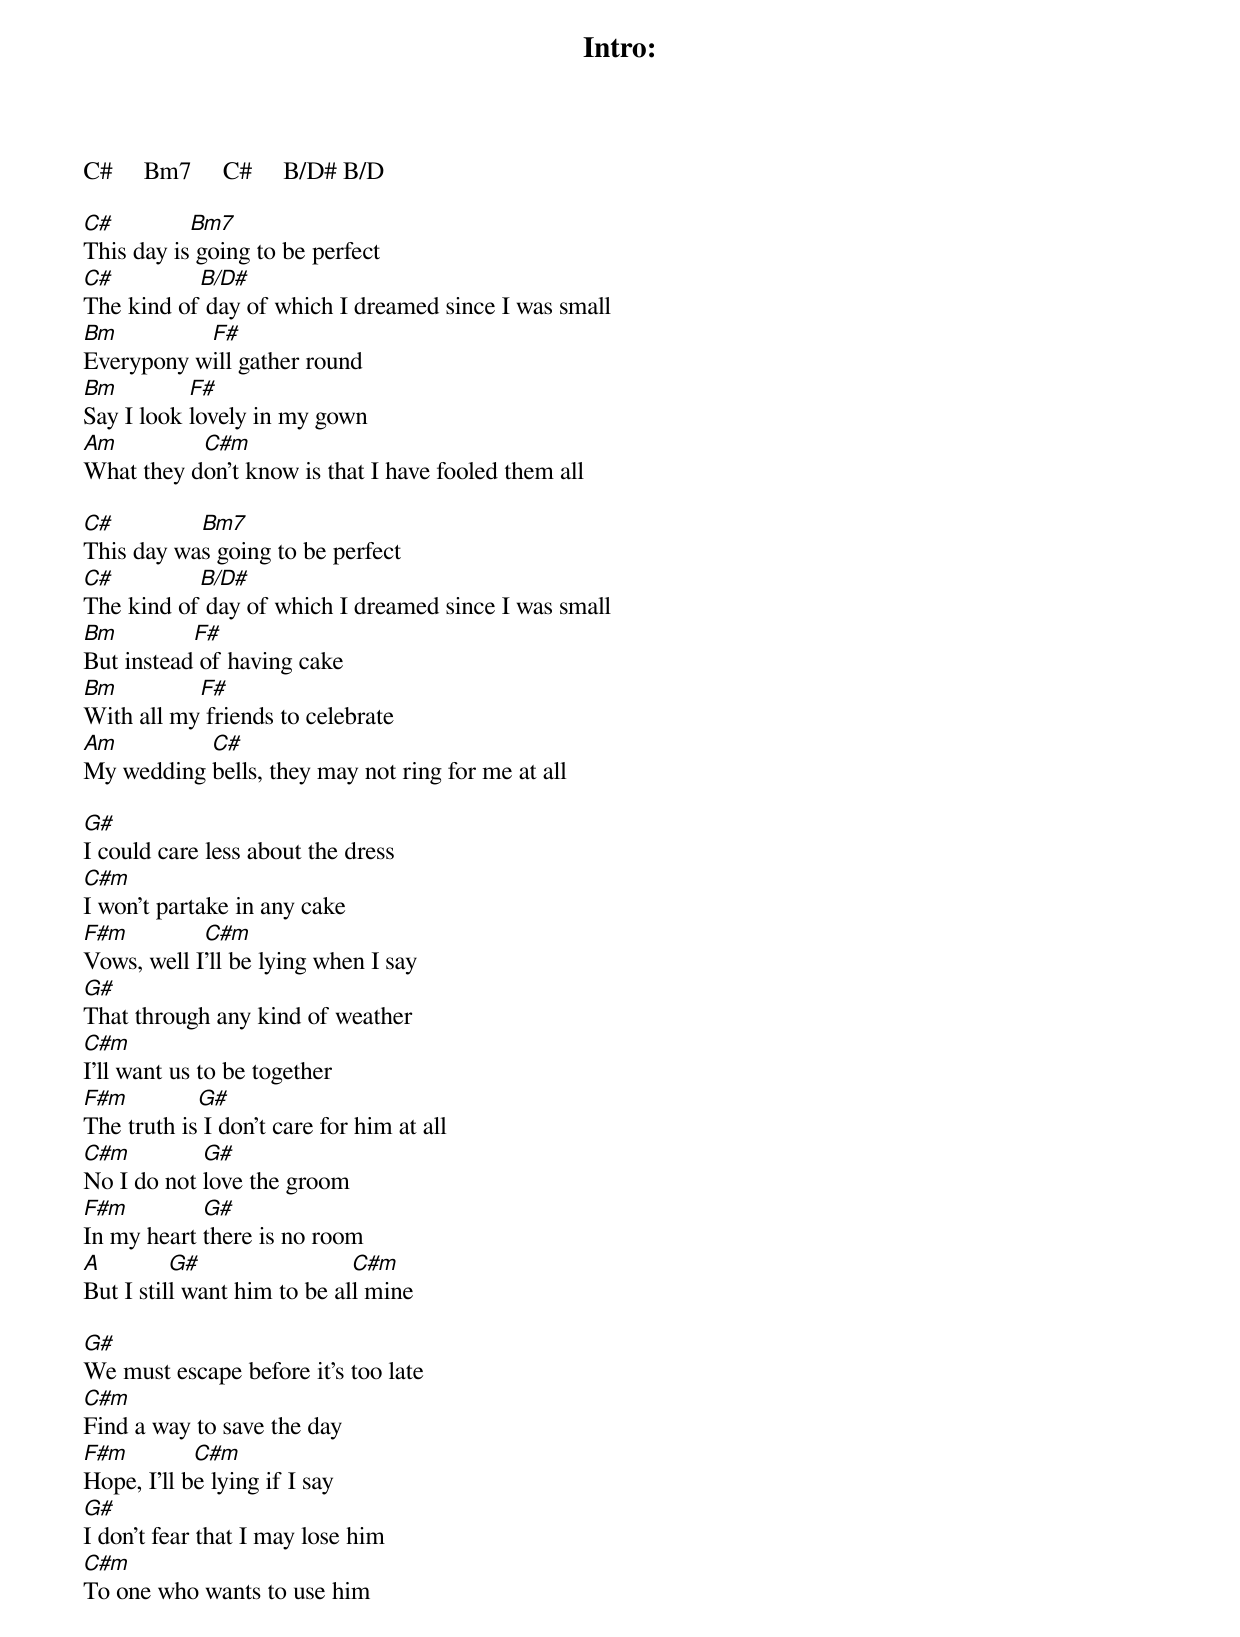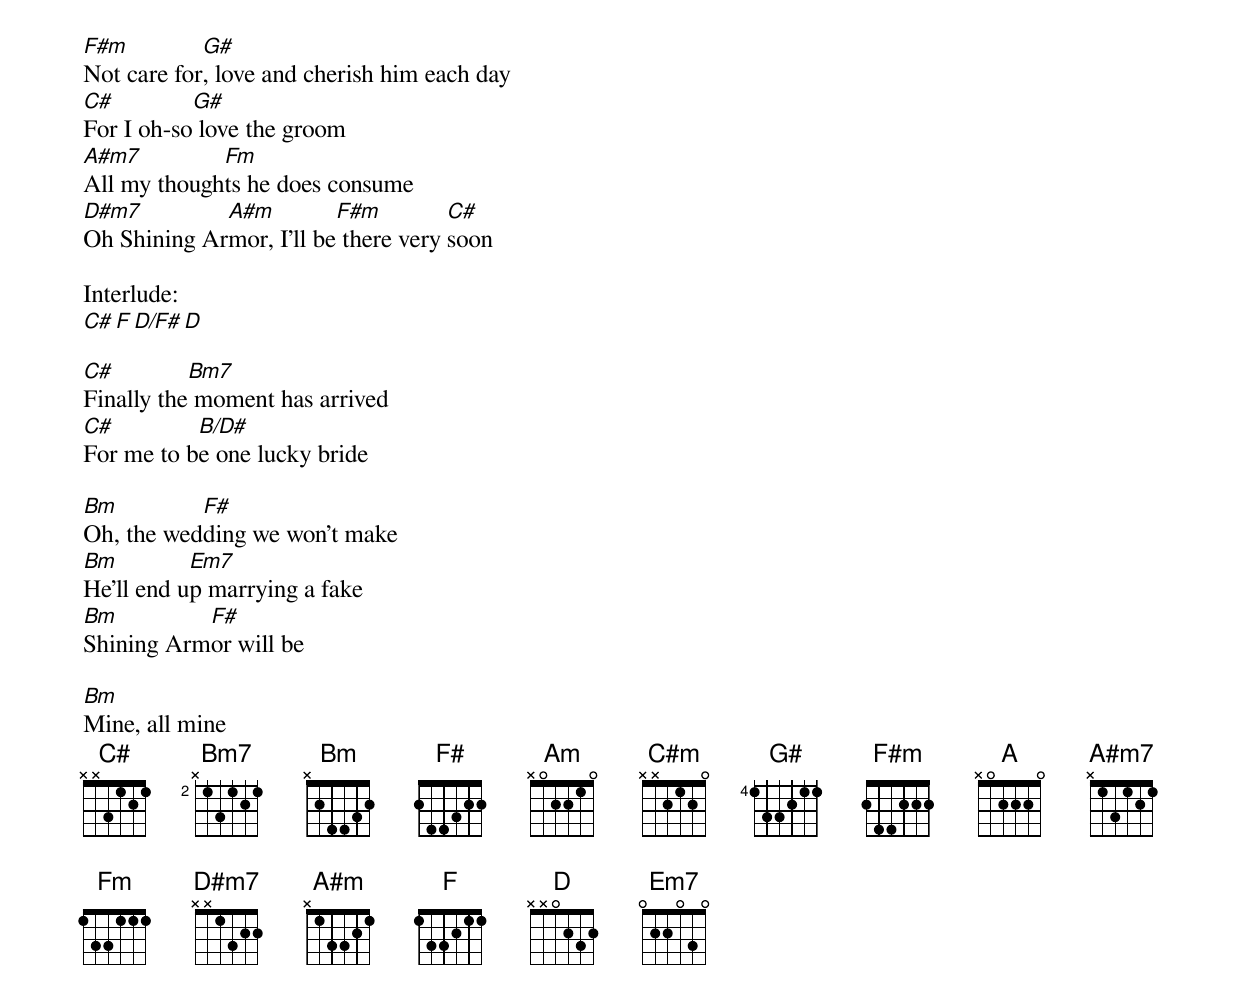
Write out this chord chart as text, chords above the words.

Intro:
C#     Bm7     C#     B/D# B/D

C#         Bm7
This day is going to be perfect
C#         B/D#
The kind of day of which I dreamed since I was small
Bm         F#
Everypony will gather round
Bm         F#
Say I look lovely in my gown
Am         C#m
What they don't know is that I have fooled them all

C#         Bm7
This day was going to be perfect
C#         B/D#
The kind of day of which I dreamed since I was small
Bm         F#
But instead of having cake
Bm         F#
With all my friends to celebrate
Am         C#
My wedding bells, they may not ring for me at all

G#
I could care less about the dress
C#m
I won't partake in any cake
F#m         C#m
Vows, well I'll be lying when I say
G#
That through any kind of weather
C#m
I'll want us to be together
F#m         G#
The truth is I don't care for him at all
C#m         G#
No I do not love the groom
F#m         G#
In my heart there is no room
A         G#                 C#m
But I still want him to be all mine

G#
We must escape before it's too late
C#m
Find a way to save the day
F#m         C#m
Hope, I'll be lying if I say
G#
I don't fear that I may lose him
C#m
To one who wants to use him
F#m         G#
Not care for, love and cherish him each day
C#         G#
For I oh-so love the groom
A#m7         Fm
All my thoughts he does consume
D#m7         A#m         F#m         C#
Oh Shining Armor, I'll be there very soon

Interlude:
C#     F     D/F#     D

C#         Bm7
Finally the moment has arrived
C#         B/D#
For me to be one lucky bride

Bm         F#
Oh, the wedding we won't make
Bm         Em7
He'll end up marrying a fake
Bm         F#
Shining Armor will be

Bm
Mine, all mine
